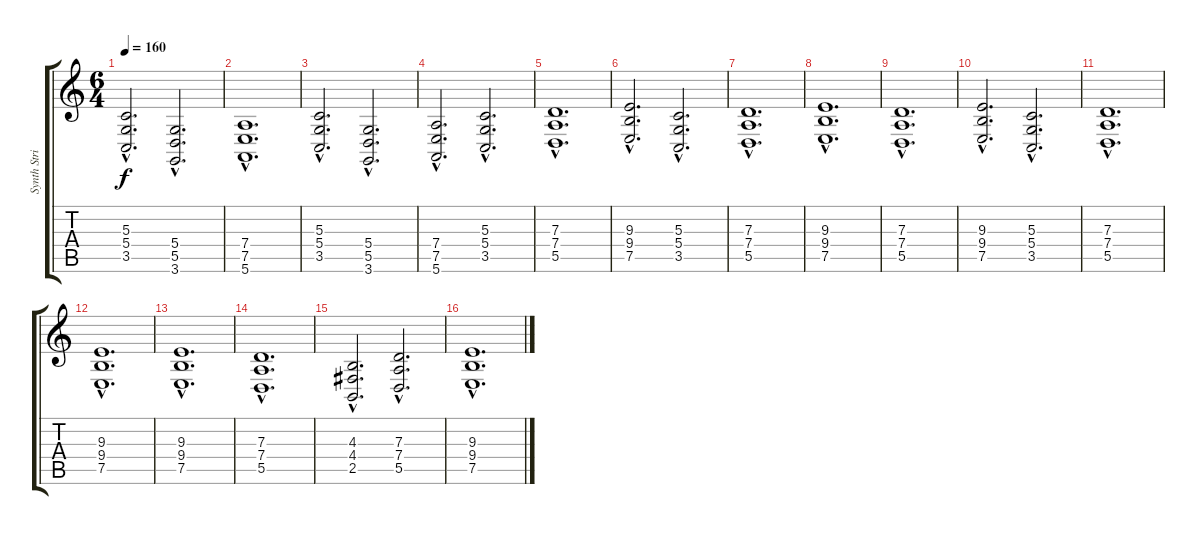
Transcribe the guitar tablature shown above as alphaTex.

\track ("Synth Strings" "Synth Stri") {instrument synthstrings1}
\staff {score tabs}
\tuning (E4 B3 G3 D3 A2 E2) {hide}
\ts (6 4)
\tempo 160
\clef g2
\ks c
(5.3{hac} 5.4{hac} 3.5{hac}).2{d dy f} (5.4{hac} 5.5{hac} 3.6{hac}).2{d} |
(7.4{hac} 7.5{hac} 5.6{hac}).1{d} |
(5.3{hac} 5.4{hac} 3.5{hac}).2{d} (5.4{hac} 5.5{hac} 3.6{hac}).2{d} |
(7.4{hac} 7.5{hac} 5.6{hac}).2{d} (5.3{hac} 5.4{hac} 3.5{hac}).2{d} |
(7.3{hac} 7.4{hac} 5.5{hac}).1{d} |
(9.3{hac} 9.4{hac} 7.5{hac}).2{d} (5.3{hac} 5.4{hac} 3.5{hac}).2{d} |
(7.3{hac} 7.4{hac} 5.5{hac}).1{d} |
(9.3{hac} 9.4{hac} 7.5{hac}).1{d} |
(7.3{hac} 7.4{hac} 5.5{hac}).1{d} |
(9.3{hac} 9.4{hac} 7.5{hac}).2{d} (5.3{hac} 5.4{hac} 3.5{hac}).2{d} |
(7.3{hac} 7.4{hac} 5.5{hac}).1{d} |
(9.3{hac} 9.4{hac} 7.5{hac}).1{d} |
(9.3{hac} 9.4{hac} 7.5{hac}).1{d} |
(7.3{hac} 7.4{hac} 5.5{hac}).1{d} |
(4.3{hac} 4.4{hac} 2.5{hac}).2{d} (7.3{hac} 7.4{hac} 5.5{hac}).2{d} |
(9.3{hac} 9.4{hac} 7.5{hac}).1{d}
